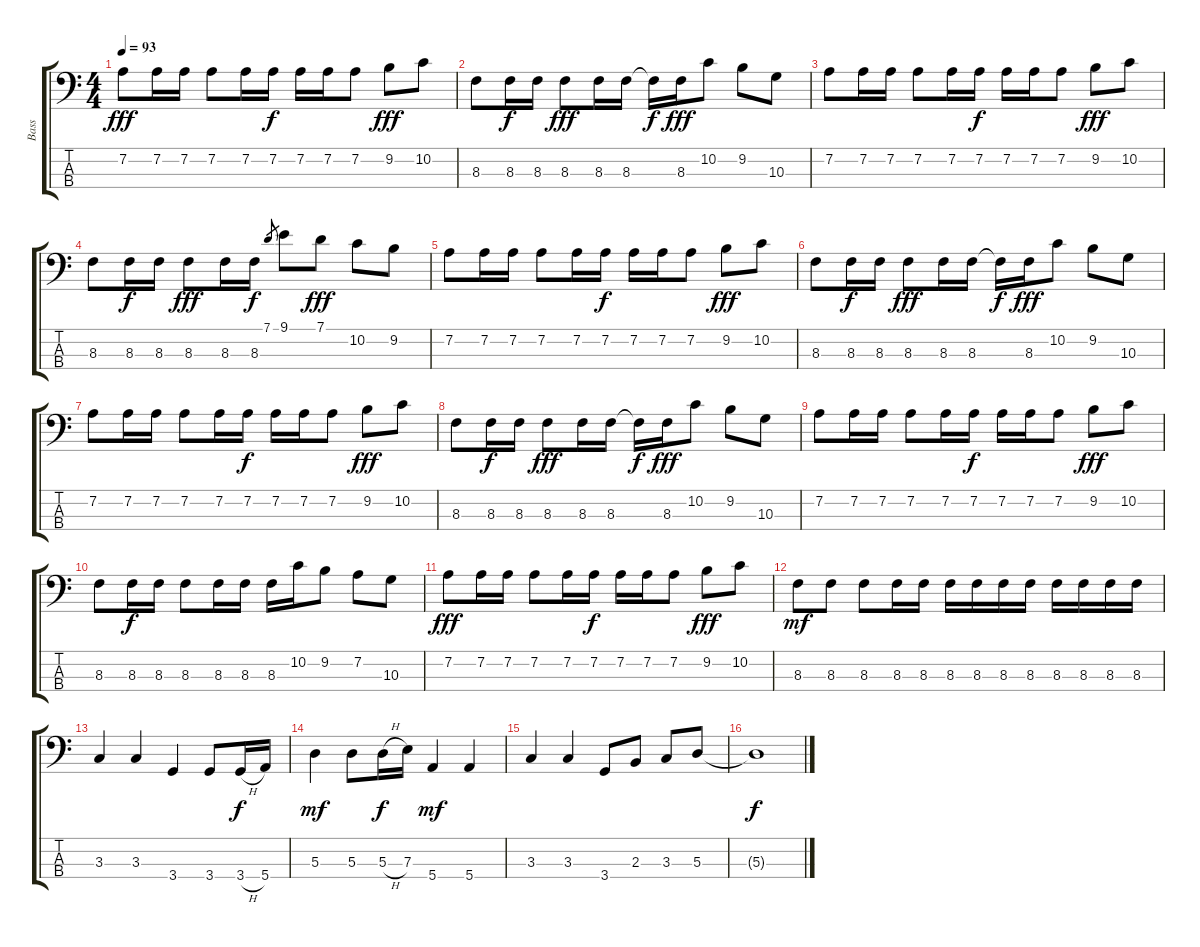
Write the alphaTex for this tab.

\track ("Bass" "Bass") {instrument electricbassfinger}
\staff {score tabs}
\tuning (G2 D2 A1 E1) {hide}
\ts (4 4)
\tempo 93
\clef f4
\ks c
7.2.8{dy fff} 7.2.16 7.2.16 7.2.8 7.2.16 7.2.16{dy f} 7.2.16 7.2.16 7.2.8 9.2.8{dy fff} 10.2.8 |
8.3.8 8.3.16{dy f} 8.3.16 8.3.8{dy fff} 8.3.16 8.3.16 8.3{t}.16{dy f} 8.3.16{dy fff} 10.2.8 9.2.8 10.3.8 |
7.2.8 7.2.16 7.2.16 7.2.8 7.2.16 7.2.16{dy f} 7.2.16 7.2.16 7.2.8 9.2.8{dy fff} 10.2.8 |
8.3.8 8.3.16{dy f} 8.3.16 8.3.8{dy fff} 8.3.16 8.3.16{dy f} 7.1.8{gr} 9.1.8 7.1.8{dy fff} 10.2.8 9.2.8 |
7.2.8 7.2.16 7.2.16 7.2.8 7.2.16 7.2.16{dy f} 7.2.16 7.2.16 7.2.8 9.2.8{dy fff} 10.2.8 |
8.3.8 8.3.16{dy f} 8.3.16 8.3.8{dy fff} 8.3.16 8.3.16 8.3{t}.16{dy f} 8.3.16{dy fff} 10.2.8 9.2.8 10.3.8 |
7.2.8 7.2.16 7.2.16 7.2.8 7.2.16 7.2.16{dy f} 7.2.16 7.2.16 7.2.8 9.2.8{dy fff} 10.2.8 |
8.3.8 8.3.16{dy f} 8.3.16 8.3.8{dy fff} 8.3.16 8.3.16 8.3{t}.16{dy f} 8.3.16{dy fff} 10.2.8 9.2.8 10.3.8 |
7.2.8 7.2.16 7.2.16 7.2.8 7.2.16 7.2.16{dy f} 7.2.16 7.2.16 7.2.8 9.2.8{dy fff} 10.2.8 |
8.3.8 8.3.16{dy f} 8.3.16 8.3.8 8.3.16 8.3.16 8.3.16 10.2.16 9.2.8 7.2.8 10.3.8 |
7.2.8{dy fff} 7.2.16 7.2.16 7.2.8 7.2.16 7.2.16{dy f} 7.2.16 7.2.16 7.2.8 9.2.8{dy fff} 10.2.8 |
8.3.8{dy mf} 8.3.8 8.3.8 8.3.16 8.3.16 8.3.16 8.3.16 8.3.16 8.3.16 8.3.16 8.3.16 8.3.16 8.3.16 |
3.3.4 3.3.4 3.4.4 3.4.8 3.4{h}.16{dy f} 5.4.16 |
5.3.4{dy mf} 5.3.8 5.3{h}.16{dy f} 7.3.16 5.4.4{dy mf} 5.4.4 |
3.3.4 3.3.4 3.4.8 2.3.8 3.3.8 5.3.8 |
5.3{t}.1{dy f}
